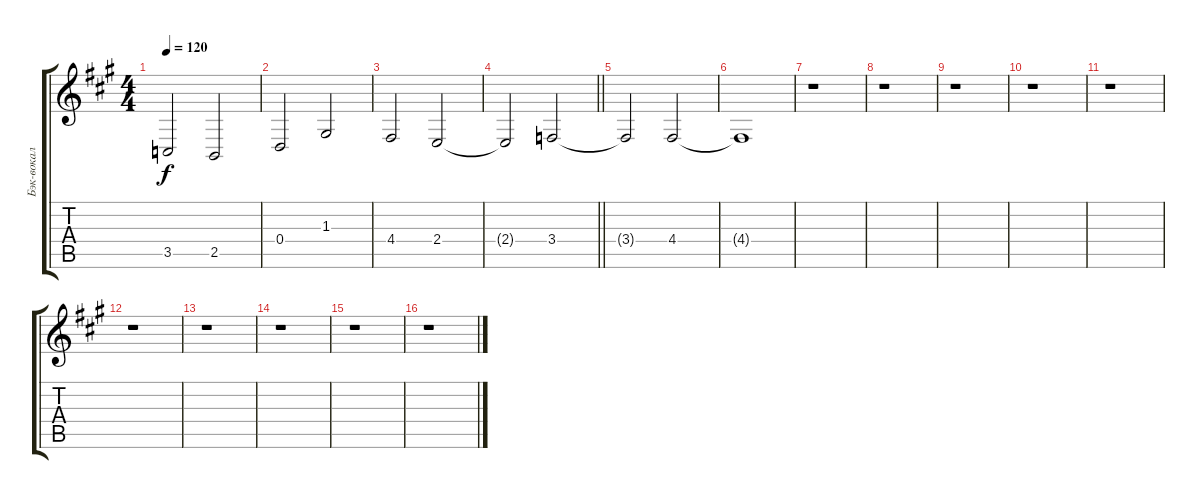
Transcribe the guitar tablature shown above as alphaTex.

\track ("Бэк-вокал" "Бэк-вокал") {instrument choiraahs}
\staff {score tabs}
\tuning (E4 B3 G3 D3 A2 E2) {hide}
\ts (4 4)
\tempo 120
\clef g2
\ks f#minor
3.5.2{dy f} 2.5.2 |
0.4.2 1.3.2 |
4.4.2 2.4.2 |
\barLineRight lightlight
2.4{t}.2 3.4.2 |
3.4{t}.2 4.4.2 |
4.4{t}.1 |
r.1 |
r.1 |
r.1 |
r.1 |
r.1 |
r.1 |
r.1 |
r.1 |
r.1 |
r.1
